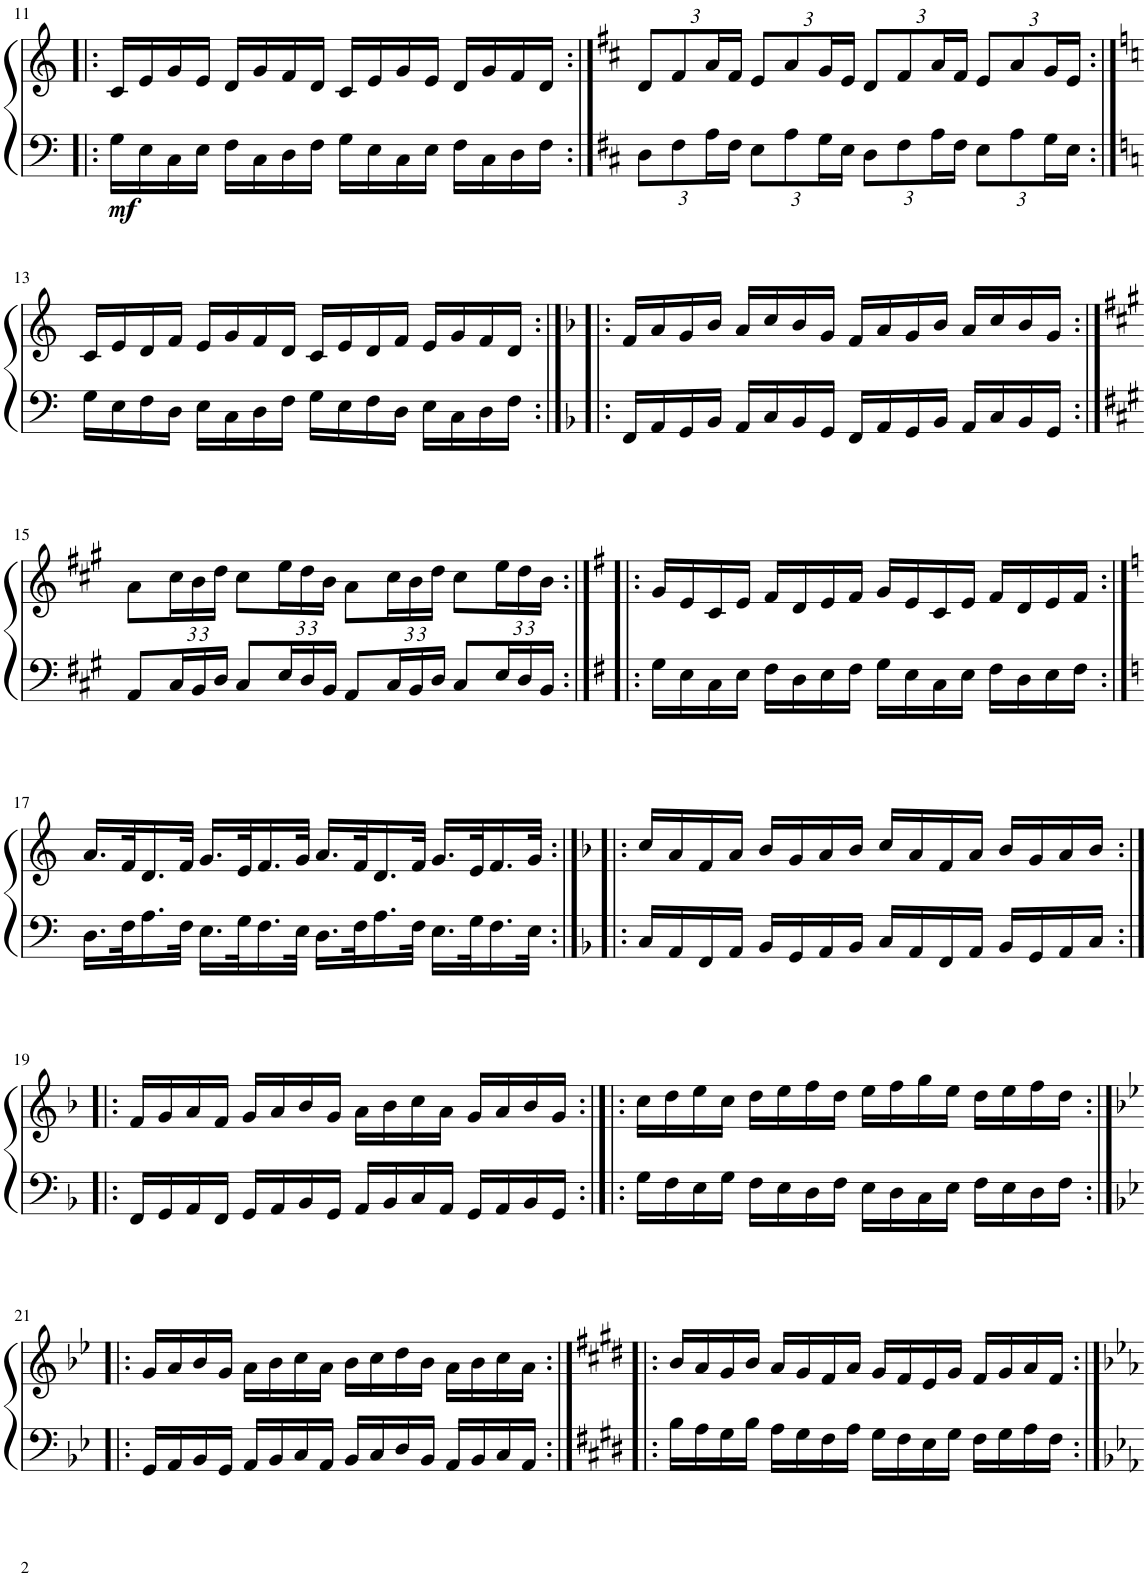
**kern	**kern	**dynam
*part1	*part1	*part1
*staff2	*staff1	*staff1/2
*I"Piano	*	*
*I'Pno.	*	*
!!LO:PB:g=z
*clefF4	*clefG2	*
*k[]	*k[]	*
*M4/4	*M4/4	*
=11!|:	=11!|:	=11!|:
!	!	!LO:DY:b=2
16G\LL	16c/LL	mf
16E\	16e/	.
16C\	16g/	.
16E\JJ	16e/JJ	.
16F\LL	16d/LL	.
16C\	16g/	.
16D\	16f/	.
16F\JJ	16d/JJ	.
16G\LL	16c/LL	.
16E\	16e/	.
16C\	16g/	.
16E\JJ	16e/JJ	.
16F\LL	16d/LL	.
16C\	16g/	.
16D\	16f/	.
16F\JJ	16d/JJ	.
=12:|!	=12:|!	=12:|!
*k[f#c#]	*k[f#c#]	*
*Xbrackettup	*Xbrackettup	*
12D\L	12d/L	.
12F#\	12f#/	.
24A\L	24a/L	.
24F#\JJ	24f#/JJ	.
12E\L	12e/L	.
12A\	12a/	.
24G\L	24g/L	.
24E\JJ	24e/JJ	.
12D\L	12d/L	.
12F#\	12f#/	.
24A\L	24a/L	.
24F#\JJ	24f#/JJ	.
12E\L	12e/L	.
12A\	12a/	.
24G\L	24g/L	.
24E\JJ	24e/JJ	.
!!LO:LB:g=z
=13:|!	=13:|!	=13:|!
*k[]	*k[]	*
16G\LL	16c/LL	.
16E\	16e/	.
16F\	16d/	.
16D\JJ	16f/JJ	.
16E\LL	16e/LL	.
16C\	16g/	.
16D\	16f/	.
16F\JJ	16d/JJ	.
16G\LL	16c/LL	.
16E\	16e/	.
16F\	16d/	.
16D\JJ	16f/JJ	.
16E\LL	16e/LL	.
16C\	16g/	.
16D\	16f/	.
16F\JJ	16d/JJ	.
=14:|!|:	=14:|!|:	=14:|!|:
*k[b-]	*k[b-]	*
16FF/LL	16f/LL	.
16AA/	16a/	.
16GG/	16g/	.
16BB-/JJ	16b-/JJ	.
16AA/LL	16a/LL	.
16C/	16cc/	.
16BB-/	16b-/	.
16GG/JJ	16g/JJ	.
16FF/LL	16f/LL	.
16AA/	16a/	.
16GG/	16g/	.
16BB-/JJ	16b-/JJ	.
16AA/LL	16a/LL	.
16C/	16cc/	.
16BB-/	16b-/	.
16GG/JJ	16g/JJ	.
!!LO:LB:g=z
=15:|!	=15:|!	=15:|!
*k[f#c#g#]	*k[f#c#g#]	*
8AA/L	8a\L	.
24C#/L	24cc#\L	.
24BB/	24b\	.
24D/JJ	24dd\JJ	.
8C#/L	8cc#\L	.
24E/L	24ee\L	.
24D/	24dd\	.
24BB/JJ	24b\JJ	.
8AA/L	8a\L	.
24C#/L	24cc#\L	.
24BB/	24b\	.
24D/JJ	24dd\JJ	.
8C#/L	8cc#\L	.
24E/L	24ee\L	.
24D/	24dd\	.
24BB/JJ	24b\JJ	.
=16:|!|:	=16:|!|:	=16:|!|:
*k[f#]	*k[f#]	*
16G\LL	16g/LL	.
16E\	16e/	.
16C\	16c/	.
16E\JJ	16e/JJ	.
16F#\LL	16f#/LL	.
16D\	16d/	.
16E\	16e/	.
16F#\JJ	16f#/JJ	.
16G\LL	16g/LL	.
16E\	16e/	.
16C\	16c/	.
16E\JJ	16e/JJ	.
16F#\LL	16f#/LL	.
16D\	16d/	.
16E\	16e/	.
16F#\JJ	16f#/JJ	.
!!LO:LB:g=z
=17:|!	=17:|!	=17:|!
*k[]	*k[]	*
16.D\LL	16.a/LL	.
32F\K	32f/K	.
16.A\	16.d/	.
32F\JJk	32f/JJk	.
16.E\LL	16.g/LL	.
32G\K	32e/K	.
16.F\	16.f/	.
32E\JJk	32g/JJk	.
16.D\LL	16.a/LL	.
32F\K	32f/K	.
16.A\	16.d/	.
32F\JJk	32f/JJk	.
16.E\LL	16.g/LL	.
32G\K	32e/K	.
16.F\	16.f/	.
32E\JJk	32g/JJk	.
=18:|!|:	=18:|!|:	=18:|!|:
*k[b-]	*k[b-]	*
16C/LL	16cc/LL	.
16AA/	16a/	.
16FF/	16f/	.
16AA/JJ	16a/JJ	.
16BB-/LL	16b-/LL	.
16GG/	16g/	.
16AA/	16a/	.
16BB-/JJ	16b-/JJ	.
16C/LL	16cc/LL	.
16AA/	16a/	.
16FF/	16f/	.
16AA/JJ	16a/JJ	.
16BB-/LL	16b-/LL	.
16GG/	16g/	.
16AA/	16a/	.
16C/JJ	16b-/JJ	.
!!LO:LB:g=z
=19:|!|:	=19:|!|:	=19:|!|:
16FF/LL	16f/LL	.
16GG/	16g/	.
16AA/	16a/	.
16FF/JJ	16f/JJ	.
16GG/LL	16g/LL	.
16AA/	16a/	.
16BB-/	16b-/	.
16GG/JJ	16g/JJ	.
16AA/LL	16a\LL	.
16BB-/	16b-\	.
16C/	16cc\	.
16AA/JJ	16a\JJ	.
16GG/LL	16g/LL	.
16AA/	16a/	.
16BB-/	16b-/	.
16GG/JJ	16g/JJ	.
=20:|!|:	=20:|!|:	=20:|!|:
16G\LL	16cc\LL	.
16F\	16dd\	.
16E\	16ee\	.
16G\JJ	16cc\JJ	.
16F\LL	16dd\LL	.
16E\	16ee\	.
16D\	16ff\	.
16F\JJ	16dd\JJ	.
16E\LL	16ee\LL	.
16D\	16ff\	.
16C\	16gg\	.
16E\JJ	16ee\JJ	.
16F\LL	16dd\LL	.
16E\	16ee\	.
16D\	16ff\	.
16F\JJ	16dd\JJ	.
!!LO:LB:g=z
=21:|!|:	=21:|!|:	=21:|!|:
*k[b-e-]	*k[b-e-]	*
16GG/LL	16g/LL	.
16AA/	16a/	.
16BB-/	16b-/	.
16GG/JJ	16g/JJ	.
16AA/LL	16a\LL	.
16BB-/	16b-\	.
16C/	16cc\	.
16AA/JJ	16a\JJ	.
16BB-/LL	16b-\LL	.
16C/	16cc\	.
16D/	16dd\	.
16BB-/JJ	16b-\JJ	.
16AA/LL	16a\LL	.
16BB-/	16b-\	.
16C/	16cc\	.
16AA/JJ	16a\JJ	.
=22:|!|:	=22:|!|:	=22:|!|:
*k[f#c#g#d#]	*k[f#c#g#d#]	*
16B\LL	16b/LL	.
16A\	16a/	.
16G#\	16g#/	.
16B\JJ	16b/JJ	.
16A\LL	16a/LL	.
16G#\	16g#/	.
16F#\	16f#/	.
16A\JJ	16a/JJ	.
16G#\LL	16g#/LL	.
16F#\	16f#/	.
16E\	16e/	.
16G#\JJ	16g#/JJ	.
16F#\LL	16f#/LL	.
16G#\	16g#/	.
16A\	16a/	.
16F#\JJ	16f#/JJ	.
=:|!	=:|!	=:|!
*-	*-	*-
